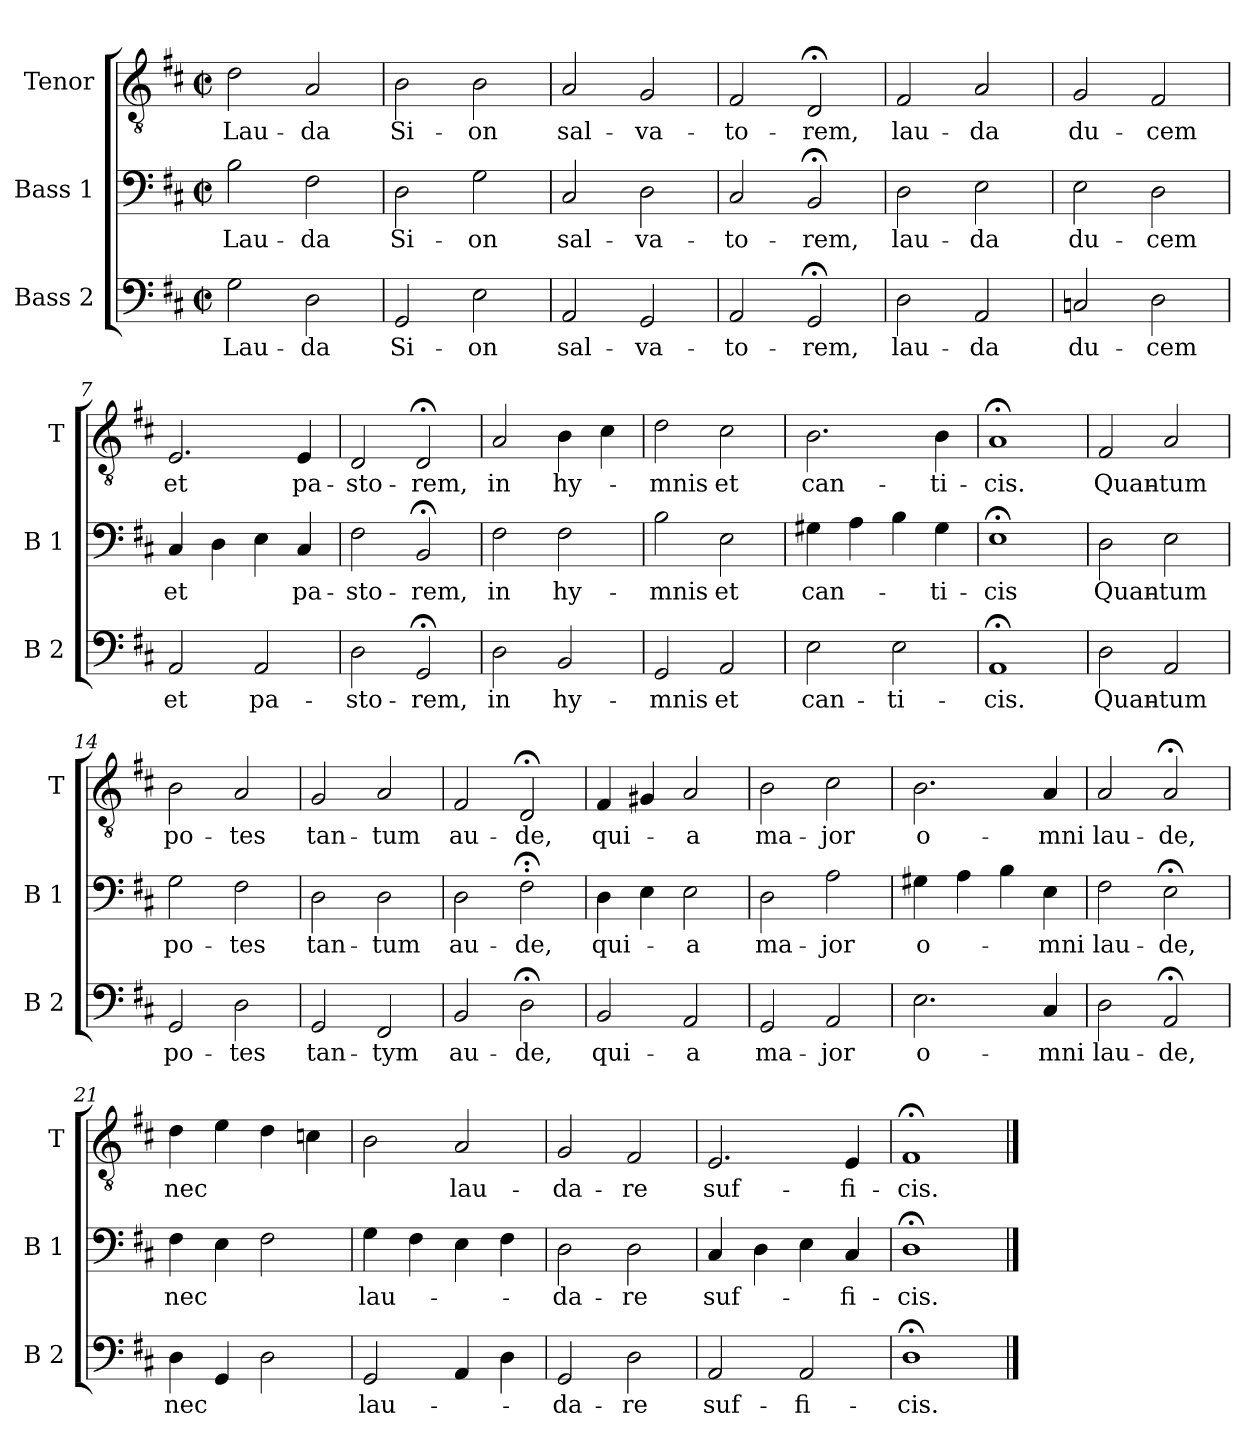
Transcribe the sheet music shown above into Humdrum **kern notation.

**kern	**text	**kern	**text	**kern	**text
*part3	*part3	*part2	*part2	*part1	*part1
*staff3	*staff3	*staff2	*staff2	*staff1	*staff1
*I"Bass 2	*	*I"Bass 1	*	*I"Tenor	*
*I'B 2	*	*I'B 1	*	*I'T	*
*clefF4	*	*clefF4	*	*clefGv2	*
*k[f#c#]	*	*k[f#c#]	*	*k[f#c#]	*
*D:	*	*D:	*	*D:	*
*M2/2	*	*M2/2	*	*M2/2	*
*met(c|)	*	*met(c|)	*	*met(c|)	*
=1	=1	=1	=1	=1	=1
!	!LO:LY:b	!	!LO:LY:b	!	!LO:LY:b
2G\	Lau-	2B\	Lau-	2d\	Lau-
!	!LO:LY:b	!	!LO:LY:b	!	!LO:LY:b
2D\	-da	2F#\	-da	2A/	-da
=2	=2	=2	=2	=2	=2
!	!LO:LY:b	!	!LO:LY:b	!	!LO:LY:b
2GG/	Si-	2D\	Si-	2B\	Si-
!	!LO:LY:b	!	!LO:LY:b	!	!LO:LY:b
2E\	-on	2G\	-on	2B\	-on
=3	=3	=3	=3	=3	=3
!	!LO:LY:b	!	!LO:LY:b	!	!LO:LY:b
2AA/	sal-	2C#/	sal-	2A/	sal-
!	!LO:LY:b	!	!LO:LY:b	!	!LO:LY:b
2GG/	-va-	2D\	-va-	2G/	-va-
=4	=4	=4	=4	=4	=4
!	!LO:LY:b	!	!LO:LY:b	!	!LO:LY:b
2AA/	-to-	2C#/	-to-	2F#/	-to-
!	!LO:LY:b	!	!LO:LY:b	!	!LO:LY:b
2GG;</	-rem,	2BB;</	-rem,	2D;</	-rem,
=5	=5	=5	=5	=5	=5
!	!LO:LY:b	!	!LO:LY:b	!	!LO:LY:b
2D\	lau-	2D\	lau-	2F#/	lau-
!	!LO:LY:b	!	!LO:LY:b	!	!LO:LY:b
2AA/	-da	2E\	-da	2A/	-da
=6	=6	=6	=6	=6	=6
!	!LO:LY:b	!	!LO:LY:b	!	!LO:LY:b
2Cn/	du-	2E\	du-	2G/	du-
!	!LO:LY:b	!	!LO:LY:b	!	!LO:LY:b
2D\	-cem	2D\	-cem	2F#/	-cem
!!LO:LB:g=z
=7	=7	=7	=7	=7	=7
!	!LO:LY:b	!	!LO:LY:b	!	!LO:LY:b
2AA/	et	4C#/	et	2.E/	et
.	.	4D\	.	.	.
!	!LO:LY:b	!	!	!	!
2AA/	pa-	4E\	.	.	.
!	!	!	!LO:LY:b	!	!LO:LY:b
.	.	4C#/	pa-	4E/	pa-
=8	=8	=8	=8	=8	=8
!	!LO:LY:b	!	!LO:LY:b	!	!LO:LY:b
2D\	-sto-	2F#\	-sto-	2D/	-sto-
!	!LO:LY:b	!	!LO:LY:b	!	!LO:LY:b
2GG;</	-rem,	2BB;</	-rem,	2D;</	-rem,
=9	=9	=9	=9	=9	=9
!	!LO:LY:b	!	!LO:LY:b	!	!LO:LY:b
2D\	in	2F#\	in	2A/	in
!	!LO:LY:b	!	!LO:LY:b	!	!LO:LY:b
2BB/	hy-	2F#\	hy-	4B\	hy-
.	.	.	.	4c#\	.
=10	=10	=10	=10	=10	=10
!	!LO:LY:b	!	!LO:LY:b	!	!LO:LY:b
2GG/	-mnis	2B\	-mnis	2d\	-mnis
!	!LO:LY:b	!	!LO:LY:b	!	!LO:LY:b
2AA/	et	2E\	et	2c#\	et
=11	=11	=11	=11	=11	=11
!	!LO:LY:b	!	!LO:LY:b	!	!LO:LY:b
2E\	can-	4G#X\	can-	2.B\	can-
.	.	4A\	.	.	.
!	!LO:LY:b	!	!	!	!
2E\	-ti-	4B\	.	.	.
!	!	!	!LO:LY:b	!	!LO:LY:b
.	.	4G#\	-ti-	4B\	-ti-
=12	=12	=12	=12	=12	=12
!	!LO:LY:b	!	!LO:LY:b	!	!LO:LY:b
1AA;<	-cis.	1E;<	-cis	1A;<	-cis.
!!LO:LB:g=z
=13	=13	=13	=13	=13	=13
!	!LO:LY:b	!	!LO:LY:b	!	!LO:LY:b
2D\	Quan-	2D\	Quan-	2F#/	Quan-
!	!LO:LY:b	!	!LO:LY:b	!	!LO:LY:b
2AA/	-tum	2E\	-tum	2A/	-tum
=14	=14	=14	=14	=14	=14
!	!LO:LY:b	!	!LO:LY:b	!	!LO:LY:b
2GG/	po-	2G\	po-	2B\	po-
!	!LO:LY:b	!	!LO:LY:b	!	!LO:LY:b
2D\	-tes	2F#\	-tes	2A/	-tes
=15	=15	=15	=15	=15	=15
!	!LO:LY:b	!	!LO:LY:b	!	!LO:LY:b
2GG/	tan-	2D\	tan-	2G/	tan-
!	!LO:LY:b	!	!LO:LY:b	!	!LO:LY:b
2FF#/	-tym	2D\	-tum	2A/	-tum
=16	=16	=16	=16	=16	=16
!	!LO:LY:b	!	!LO:LY:b	!	!LO:LY:b
2BB/	au-	2D\	au-	2F#/	au-
!	!LO:LY:b	!	!LO:LY:b	!	!LO:LY:b
2D;<\	-de,	2F#;<'>\	-de,	2D;</	-de,
=17	=17	=17	=17	=17	=17
!	!LO:LY:b	!	!LO:LY:b	!	!LO:LY:b
2BB/	qui-	4D\	qui-	4F#/	qui-
.	.	4E\	.	4G#X/	.
!	!LO:LY:b	!	!LO:LY:b	!	!LO:LY:b
2AA/	-a	2E\	-a	2A/	-a
=18	=18	=18	=18	=18	=18
!	!LO:LY:b	!	!LO:LY:b	!	!LO:LY:b
2GG/	ma-	2D\	ma-	2B\	ma-
!	!LO:LY:b	!	!LO:LY:b	!	!LO:LY:b
2AA/	-jor	2A\	-jor	2c#\	-jor
!!LO:LB:g=z
=19	=19	=19	=19	=19	=19
!	!LO:LY:b	!	!LO:LY:b	!	!LO:LY:b
2.E\	o-	4G#X\	o-	2.B\	o-
.	.	4A\	.	.	.
.	.	4B\	.	.	.
!	!LO:LY:b	!	!LO:LY:b	!	!LO:LY:b
4C#/	-mni	4E\	-mni	4A/	-mni
=20	=20	=20	=20	=20	=20
!	!LO:LY:b	!	!LO:LY:b	!	!LO:LY:b
2D\	lau-	2F#\	lau-	2A/	lau-
!	!LO:LY:b	!	!LO:LY:b	!	!LO:LY:b
2AA;</	-de,	2E;<\	-de,	2A;</	-de,
=21	=21	=21	=21	=21	=21
!	!LO:LY:b	!	!LO:LY:b	!	!LO:LY:b
4D\	nec	4F#\	nec	4d\	nec
4GG/	.	4E\	.	4e\	.
2D\	.	2F#\	.	4d\	.
.	.	.	.	4cn\	.
=22	=22	=22	=22	=22	=22
!	!LO:LY:b	!	!LO:LY:b	!	!
2GG/	lau-	4G\	lau-	2B\	.
.	.	4F#\	.	.	.
!	!	!	!	!	!LO:LY:b
4AA/	.	4E\	.	2A/	lau-
4D\	.	4F#\	.	.	.
=23	=23	=23	=23	=23	=23
!	!LO:LY:b	!	!LO:LY:b	!	!LO:LY:b
2GG/	-da-	2D\	-da-	2G/	-da-
!	!LO:LY:b	!	!LO:LY:b	!	!LO:LY:b
2D\	-re	2D\	-re	2F#/	-re
=24	=24	=24	=24	=24	=24
!	!LO:LY:b	!	!LO:LY:b	!	!LO:LY:b
2AA/	suf-	4C#/	suf-	2.E/	suf-
.	.	4D\	.	.	.
!	!LO:LY:b	!	!	!	!
2AA/	-fi-	4E\	.	.	.
!	!	!	!LO:LY:b	!	!LO:LY:b
.	.	4C#/	-fi-	4E/	-fi-
=25	=25	=25	=25	=25	=25
!	!LO:LY:b	!	!LO:LY:b	!	!LO:LY:b
1D;<	-cis.	1D;<	-cis.	1F#;<	-cis.
==	==	==	==	==	==
*-	*-	*-	*-	*-	*-
